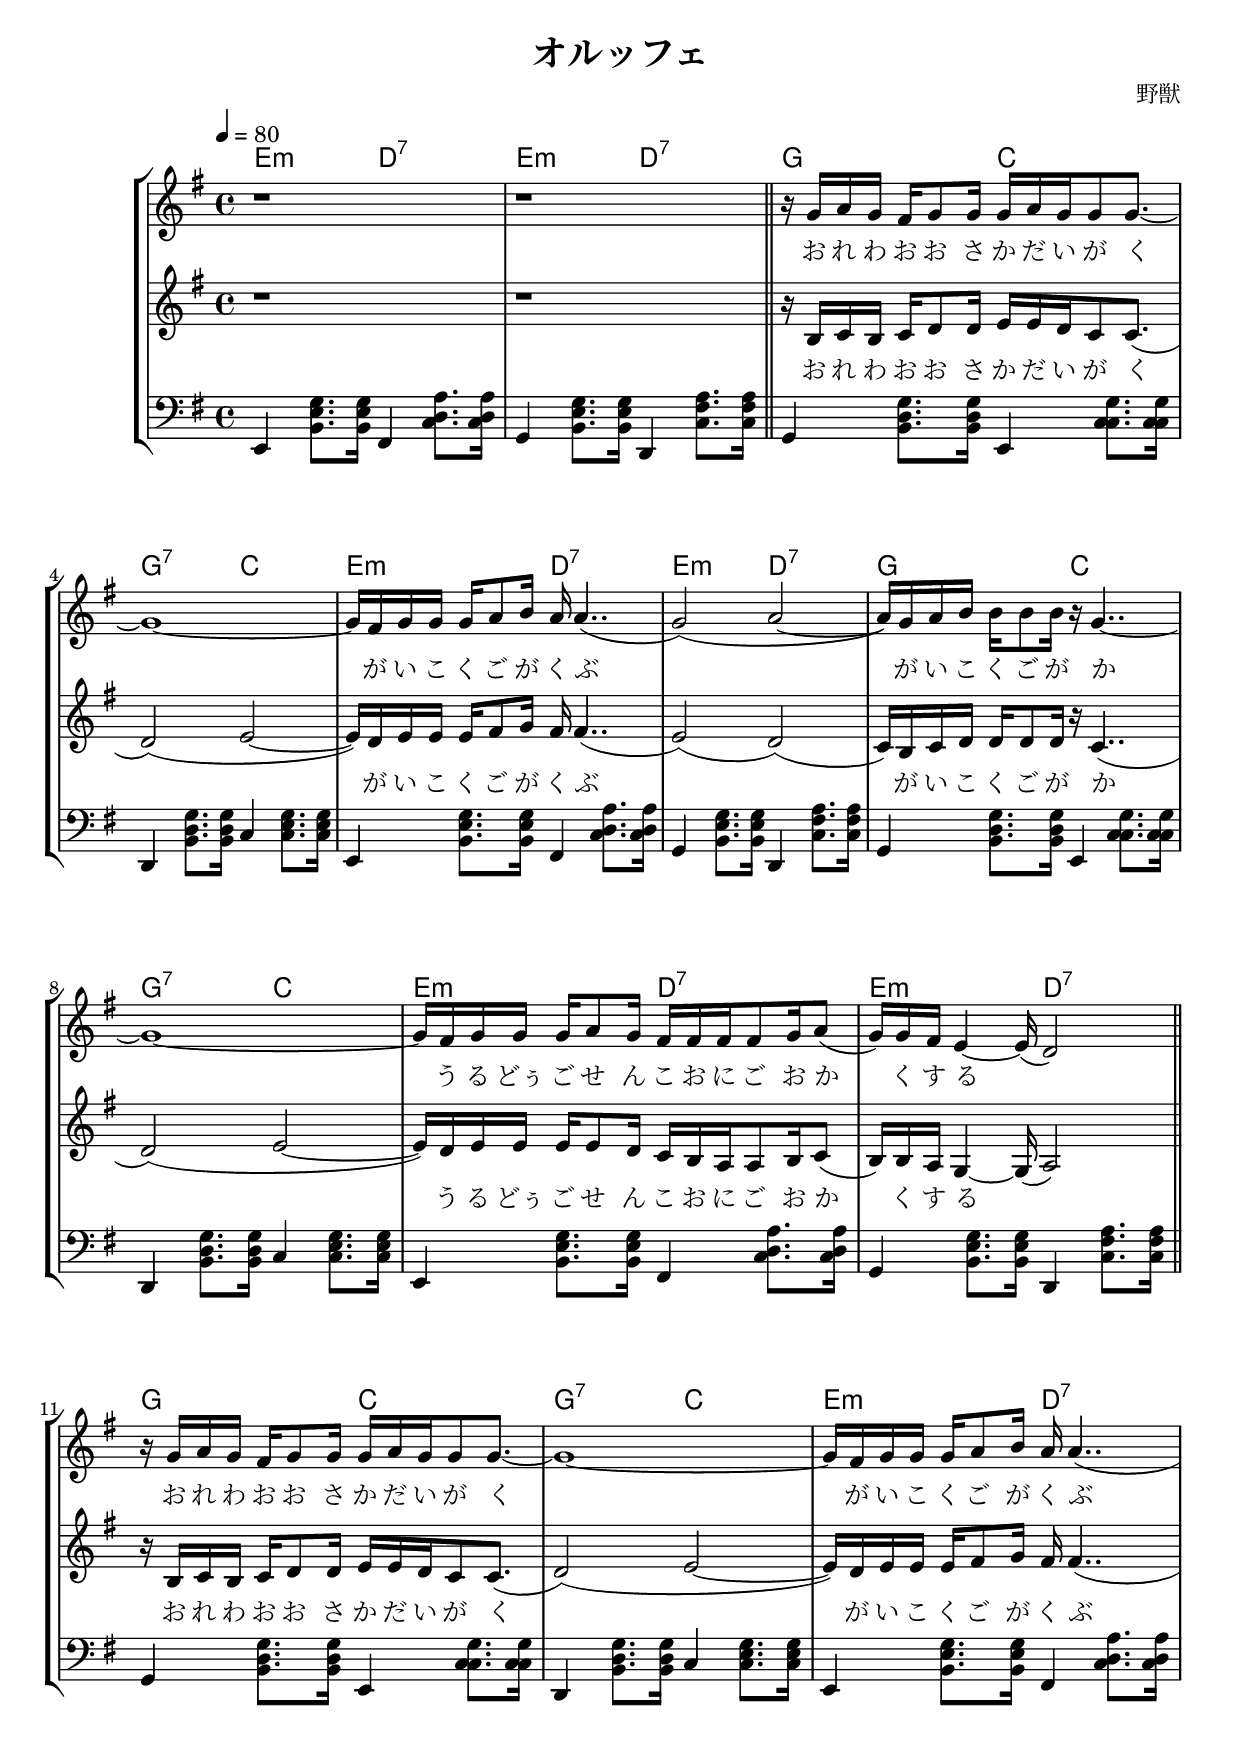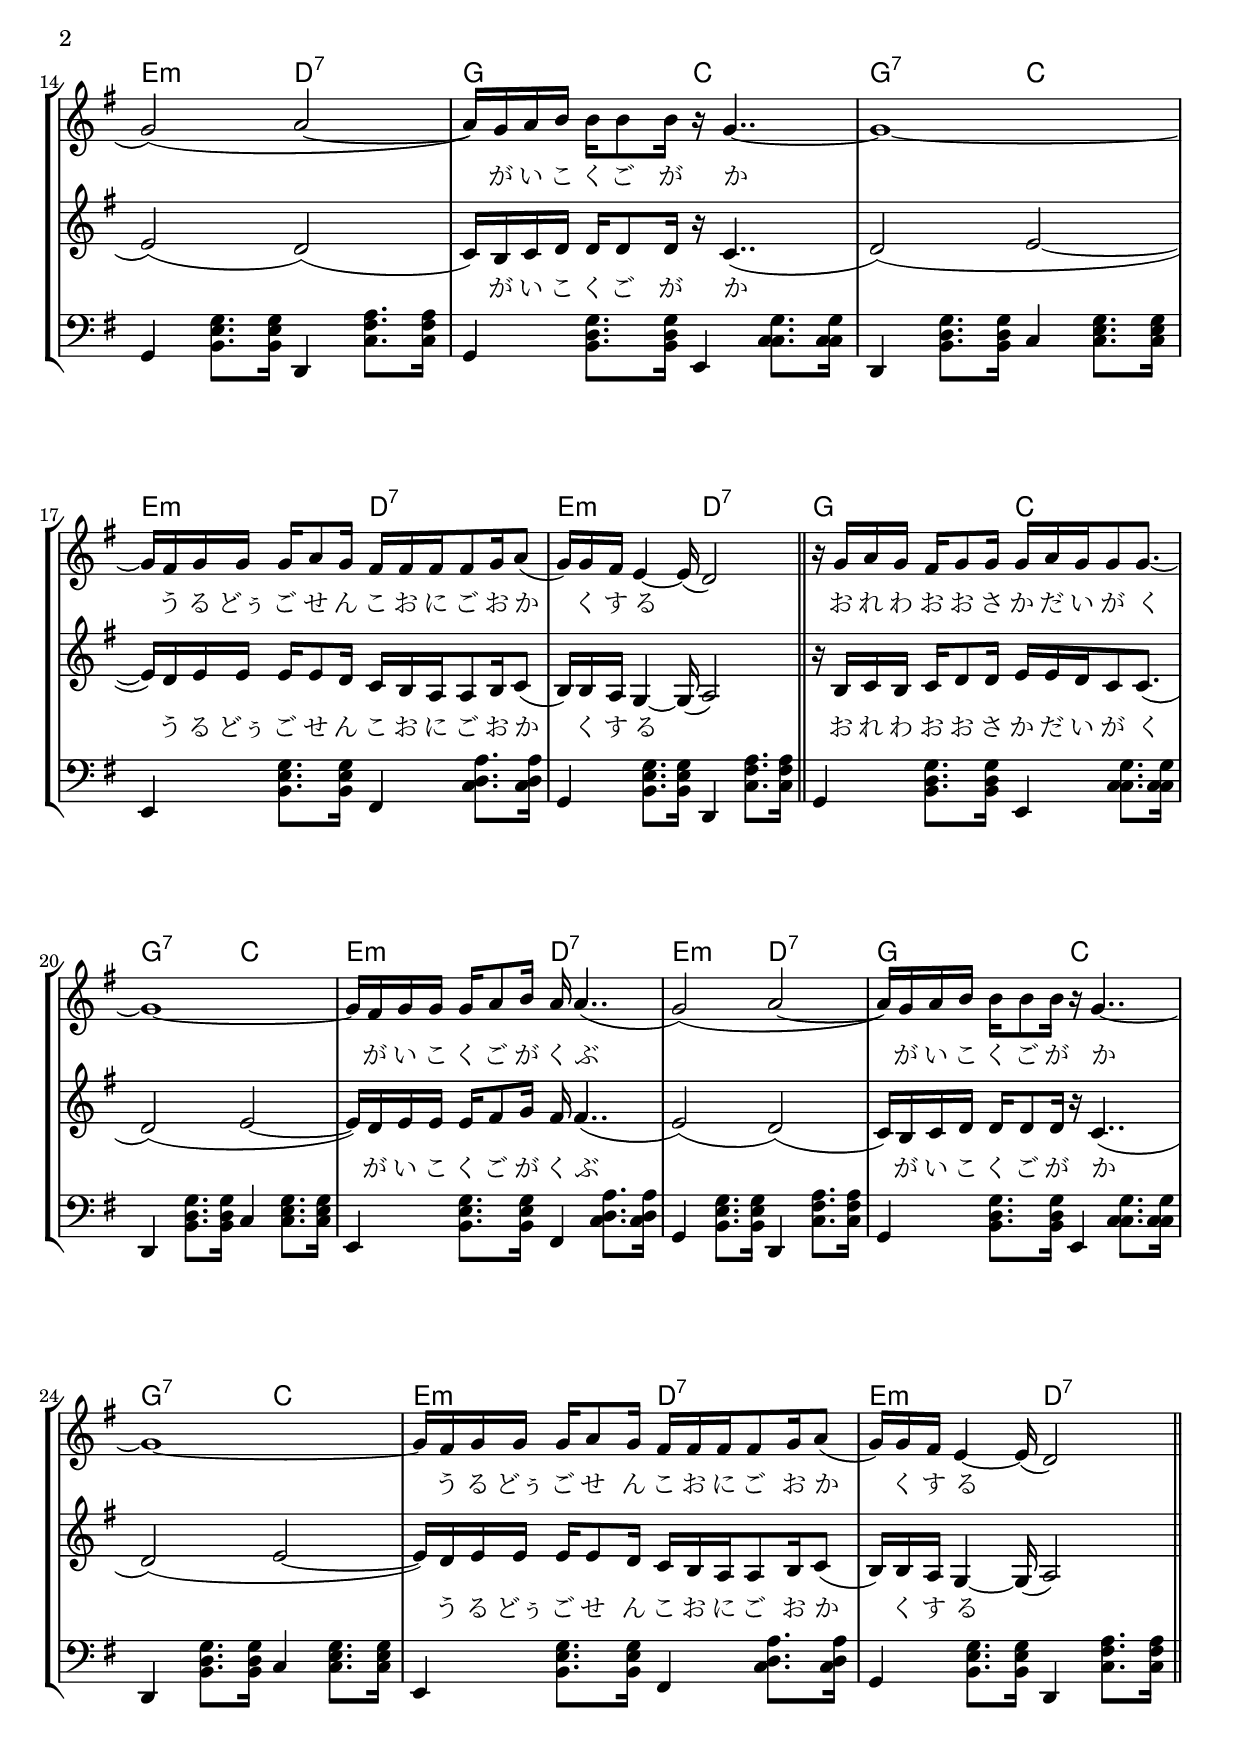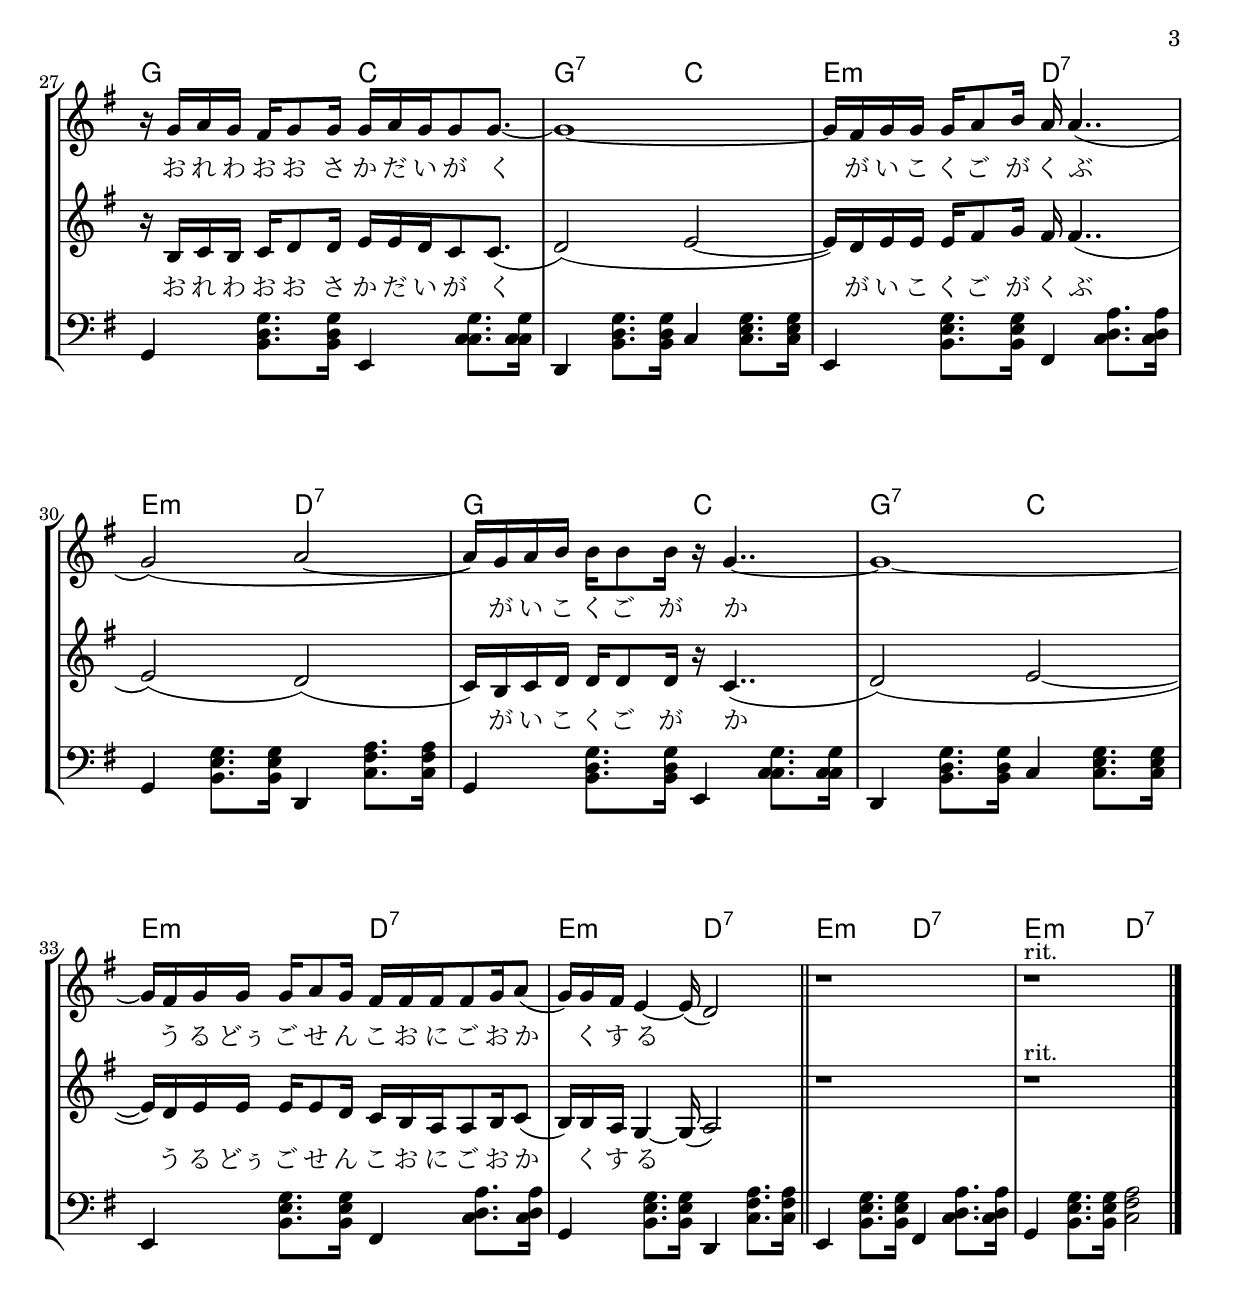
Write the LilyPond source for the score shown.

\version "2.12.1"

\header {
	title = \markup {オルッフェ}
	composer = \markup \center-column {野獣}
}

harmony = \chordmode {
	e2:m d:7 e:m d:7 

	g c g:7 c e:m d:7 e:m d:7 g c g:7 c e:m d:7 e:m d:7 

	g c g:7 c e:m d:7 e:m d:7 g c g:7 c e:m d:7 e:m d:7 

	g c g:7 c e:m d:7 e:m d:7 g c g:7 c e:m d:7 e:m d:7 

	g c g:7 c e:m d:7 e:m d:7 g c g:7 c e:m d:7 e:m d:7 

	e:m d:7 e:m d:7 
}

melody = {
	\key g \major
	\tempo 4 = 80
	r1 | r1   
	\set Staff.midiInstrument = #"fss0.32"
	r16 g'16  a'16  g'16  fis'16  g'8  g'16  g'16  a'16  g'16  g'8  g'8.~ 
	g'1~ 
	g'16  fis'16  g'16  g'16  g'16  a'8  b'16  a'16  a'4.. 
	(g'2)  (a'2~ 
	a'16)  g'16  a'16  b'16  b'16  b'8  b'16  r16  g'4..~ 
	g'1~ 
	g'16  fis'16  g'16  g'16  g'16  a'8  g'16  fis'16  fis'16  fis'16  fis'8  g'16  a'8 
	(g'16)  g'16  fis'16  e'4~e'16  (d'2)
	\set Staff.midiInstrument = #"fss0.32"
	r16 g'16  a'16  g'16  fis'16  g'8  g'16  g'16  a'16  g'16  g'8  g'8.~ 
	g'1~ 
	g'16  fis'16  g'16  g'16  g'16  a'8  b'16  a'16  a'4.. 
	(g'2)  (a'2~ 
	a'16)  g'16  a'16  b'16  b'16  b'8  b'16  r16  g'4..~ 
	g'1~ 
	g'16  fis'16  g'16  g'16  g'16  a'8  g'16  fis'16  fis'16  fis'16  fis'8  g'16  a'8 
	(g'16)  g'16  fis'16  e'4~e'16  (d'2)
	\set Staff.midiInstrument = #"fss0.32"
	r16 g'16  a'16  g'16  fis'16  g'8  g'16  g'16  a'16  g'16  g'8  g'8.~ 
	g'1~ 
	g'16  fis'16  g'16  g'16  g'16  a'8  b'16  a'16  a'4.. 
	(g'2)  (a'2~ 
	a'16)  g'16  a'16  b'16  b'16  b'8  b'16  r16  g'4..~ 
	g'1~ 
	g'16  fis'16  g'16  g'16  g'16  a'8  g'16  fis'16  fis'16  fis'16  fis'8  g'16  a'8 
	(g'16)  g'16  fis'16  e'4~e'16  (d'2)
	\set Staff.midiInstrument = #"fss0.32"
	r16 g'16  a'16  g'16  fis'16  g'8  g'16  g'16  a'16  g'16  g'8  g'8.~ 
	g'1~ 
	g'16  fis'16  g'16  g'16  g'16  a'8  b'16  a'16  a'4.. 
	(g'2)  (a'2~ 
	a'16)  g'16  a'16  b'16  b'16  b'8  b'16  r16  g'4..~ 
	g'1~ 
	g'16  fis'16  g'16  g'16  g'16  a'8  g'16  fis'16  fis'16  fis'16  fis'8  g'16  a'8 
	(g'16)  g'16  fis'16  e'4~e'16  (d'2)
	r1 | r1^"rit." \bar "|."
}

words = \lyricmode {
	
	お  れ  わ  お  お  さ  か  だ  い  が  く  が  い  こ  く  ご  が  く  ぶ  が  い  こ  く  ご  が  か  う  る  どぅ  ご  せ  ん  こ  お  に  ご  お  か  く  す  る  
	お  れ  わ  お  お  さ  か  だ  い  が  く  が  い  こ  く  ご  が  く  ぶ  が  い  こ  く  ご  が  か  う  る  どぅ  ご  せ  ん  こ  お  に  ご  お  か  く  す  る  
	お  れ  わ  お  お  さ  か  だ  い  が  く  が  い  こ  く  ご  が  く  ぶ  が  い  こ  く  ご  が  か  う  る  どぅ  ご  せ  ん  こ  お  に  ご  お  か  く  す  る  
	お  れ  わ  お  お  さ  か  だ  い  が  く  が  い  こ  く  ご  が  く  ぶ  が  い  こ  く  ご  が  か  う  る  どぅ  ご  せ  ん  こ  お  に  ご  お  か  く  す  る  
	
}

secondmelody = {
	\key g \major
	\tempo 4 = 80
	r1 | r1   
	\set Staff.midiInstrument = #"fss0.32"
	r16 b16  c'16  b16  c'16  d'8  d'16  e'16  e'16  d'16  c'8  c'8. 
	(d'2)  (e'2~ 
	e'16)  d'16  e'16  e'16  e'16  fis'8  g'16  fis'16  fis'4.. 
	(e'2)  (d'2) 
	(c'16)  b16  c'16  d'16  d'16  d'8  d'16  r16  c'4.. 
	(d'2)  (e'2~ 
	e'16)  d'16  e'16  e'16  e'16  e'8  d'16  c'16  b16  a16  a8  b16  c'8 
	(b16)  b16  a16  g4~g16  (a2)
	\set Staff.midiInstrument = #"fss0.32"
	r16 b16  c'16  b16  c'16  d'8  d'16  e'16  e'16  d'16  c'8  c'8. 
	(d'2)  (e'2~ 
	e'16)  d'16  e'16  e'16  e'16  fis'8  g'16  fis'16  fis'4.. 
	(e'2)  (d'2) 
	(c'16)  b16  c'16  d'16  d'16  d'8  d'16  r16  c'4.. 
	(d'2)  (e'2~ 
	e'16)  d'16  e'16  e'16  e'16  e'8  d'16  c'16  b16  a16  a8  b16  c'8 
	(b16)  b16  a16  g4~g16  (a2)
	\set Staff.midiInstrument = #"fss0.32"
	r16 b16  c'16  b16  c'16  d'8  d'16  e'16  e'16  d'16  c'8  c'8. 
	(d'2)  (e'2~ 
	e'16)  d'16  e'16  e'16  e'16  fis'8  g'16  fis'16  fis'4.. 
	(e'2)  (d'2) 
	(c'16)  b16  c'16  d'16  d'16  d'8  d'16  r16  c'4.. 
	(d'2)  (e'2~ 
	e'16)  d'16  e'16  e'16  e'16  e'8  d'16  c'16  b16  a16  a8  b16  c'8 
	(b16)  b16  a16  g4~g16  (a2)
	\set Staff.midiInstrument = #"fss0.32"
	r16 b16  c'16  b16  c'16  d'8  d'16  e'16  e'16  d'16  c'8  c'8. 
	(d'2)  (e'2~ 
	e'16)  d'16  e'16  e'16  e'16  fis'8  g'16  fis'16  fis'4.. 
	(e'2)  (d'2) 
	(c'16)  b16  c'16  d'16  d'16  d'8  d'16  r16  c'4.. 
	(d'2)  (e'2~ 
	e'16)  d'16  e'16  e'16  e'16  e'8  d'16  c'16  b16  a16  a8  b16  c'8 
	(b16)  b16  a16  g4~g16  (a2)
	r1 | r1^"rit." \bar "|."
}

secondwords = \lyricmode {
	
	お  れ  わ  お  お  さ  か  だ  い  が  く  が  い  こ  く  ご  が  く  ぶ  が  い  こ  く  ご  が  か  う  る  どぅ  ご  せ  ん  こ  お  に  ご  お  か  く  す  る  
	お  れ  わ  お  お  さ  か  だ  い  が  く  が  い  こ  く  ご  が  く  ぶ  が  い  こ  く  ご  が  か  う  る  どぅ  ご  せ  ん  こ  お  に  ご  お  か  く  す  る  
	お  れ  わ  お  お  さ  か  だ  い  が  く  が  い  こ  く  ご  が  く  ぶ  が  い  こ  く  ご  が  か  う  る  どぅ  ご  せ  ん  こ  お  に  ご  お  か  く  す  る  
	お  れ  わ  お  お  さ  か  だ  い  が  く  が  い  こ  く  ご  が  く  ぶ  が  い  こ  く  ご  が  か  う  る  どぅ  ご  せ  ん  こ  お  に  ご  お  か  く  す  る  
	
}

tempochange = {
	\tempo 4 = 80
	r1 | r1 \bar "||"
	\tempo 4 = 80
	r1 | r1 | r1 | r1 | r1 | r1 | r1 | r1 \bar "||"
	\tempo 4 = 80
	r1 | r1 | r1 | r1 | r1 | r1 | r1 | r1 \bar "||"
	\tempo 4 = 80
	r1 | r1 | r1 | r1 | r1 | r1 | r1 | r1 \bar "||"
	\tempo 4 = 80
	r1 | r1 | r1 | r1 | r1 | r1 | r1 | r1 \bar "||"
	\tempo 4 = 80
	r1 | \tempo 4 = 60 r2 \tempo 4 = 53 r2 \bar "|."
}

mainacc = {
	\clef bass
	\set Staff.midiInstrument = #"FX 5 (brightness)"
	\key g \major
	\tempo 4 = 80
	e,4 <b, e g>8. <b, e g>16
	fis,4 <c d a>8. <c d a>16
	g,4 <b, e g>8. <b, e g>16
	d,4 <c fis a>8. <c fis a>16
	\bar "||"

	\set Staff.midiInstrument = #"FX 5 (brightness)"
	g,4 <b, d g>8. <b, d g>16
	e,4 <c c g>8. <c c g>16
	d,4 <b, d g>8. <b, d g>16
	c4 <c e g>8. <c e g>16
	e,4 <b, e g>8. <b, e g>16
	fis,4 <c d a>8. <c d a>16
	g,4 <b, e g>8. <b, e g>16
	d,4 <c fis a>8. <c fis a>16
	g,4 <b, d g>8. <b, d g>16
	e,4 <c c g>8. <c c g>16
	d,4 <b, d g>8. <b, d g>16
	c4 <c e g>8. <c e g>16
	e,4 <b, e g>8. <b, e g>16
	fis,4 <c d a>8. <c d a>16
	g,4 <b, e g>8. <b, e g>16
	d,4 <c fis a>8. <c fis a>16
	\bar "||"

	\set Staff.midiInstrument = #"FX 5 (brightness)"
	g,4 <b, d g>8. <b, d g>16
	e,4 <c c g>8. <c c g>16
	d,4 <b, d g>8. <b, d g>16
	c4 <c e g>8. <c e g>16
	e,4 <b, e g>8. <b, e g>16
	fis,4 <c d a>8. <c d a>16
	g,4 <b, e g>8. <b, e g>16
	d,4 <c fis a>8. <c fis a>16
	g,4 <b, d g>8. <b, d g>16
	e,4 <c c g>8. <c c g>16
	d,4 <b, d g>8. <b, d g>16
	c4 <c e g>8. <c e g>16
	e,4 <b, e g>8. <b, e g>16
	fis,4 <c d a>8. <c d a>16
	g,4 <b, e g>8. <b, e g>16
	d,4 <c fis a>8. <c fis a>16
	\bar "||"

	\set Staff.midiInstrument = #"FX 5 (brightness)"
	g,4 <b, d g>8. <b, d g>16
	e,4 <c c g>8. <c c g>16
	d,4 <b, d g>8. <b, d g>16
	c4 <c e g>8. <c e g>16
	e,4 <b, e g>8. <b, e g>16
	fis,4 <c d a>8. <c d a>16
	g,4 <b, e g>8. <b, e g>16
	d,4 <c fis a>8. <c fis a>16
	g,4 <b, d g>8. <b, d g>16
	e,4 <c c g>8. <c c g>16
	d,4 <b, d g>8. <b, d g>16
	c4 <c e g>8. <c e g>16
	e,4 <b, e g>8. <b, e g>16
	fis,4 <c d a>8. <c d a>16
	g,4 <b, e g>8. <b, e g>16
	d,4 <c fis a>8. <c fis a>16
	\bar "||"

	\set Staff.midiInstrument = #"FX 5 (brightness)"
	g,4 <b, d g>8. <b, d g>16
	e,4 <c c g>8. <c c g>16
	d,4 <b, d g>8. <b, d g>16
	c4 <c e g>8. <c e g>16
	e,4 <b, e g>8. <b, e g>16
	fis,4 <c d a>8. <c d a>16
	g,4 <b, e g>8. <b, e g>16
	d,4 <c fis a>8. <c fis a>16
	g,4 <b, d g>8. <b, d g>16
	e,4 <c c g>8. <c c g>16
	d,4 <b, d g>8. <b, d g>16
	c4 <c e g>8. <c e g>16
	e,4 <b, e g>8. <b, e g>16
	fis,4 <c d a>8. <c d a>16
	g,4 <b, e g>8. <b, e g>16
	d,4 <c fis a>8. <c fis a>16
	\bar "||"

	\set Staff.midiInstrument = #"FX 5 (brightness)"
	e,4 <b, e g>8. <b, e g>16
	fis,4 <c d a>8. <c d a>16
	g,4 <b, e g>8. <b, e g>16
	<c fis a>2
	\bar "|."
}

subacc = {
	\clef bass
	\set Staff.midiInstrument = #"Soprano Sax"
	\key g \major
	\tempo 4 = 80
	e,8 <b, e g>16 e,16   b,16 e16 <b, e g>16 e16
	fis,8 <c d a>16 fis,16   c16 d16 <c d a>16 d16
	g,8 <b, e g>16 g,16   b,16 e16 <b, e g>16 e16
	d,8 <c fis a>16 d,16   c16 fis16 <c fis a>16 fis16
	\bar "||"

	\set Staff.midiInstrument = #"Soprano Sax"
	g,8 <b, d g>16 g,16   b,16 d16 <b, d g>16 d16
	e,8 <c c g>16 e,16   c16 c16 <c c g>16 c16
	d,8 <b, d g>16 d,16   b,16 d16 <b, d g>16 d16
	c8 <c e g>16 c16   c16 e16 <c e g>16 e16
	e,8 <b, e g>16 e,16   b,16 e16 <b, e g>16 e16
	fis,8 <c d a>16 fis,16   c16 d16 <c d a>16 d16
	g,8 <b, e g>16 g,16   b,16 e16 <b, e g>16 e16
	d,8 <c fis a>16 d,16   c16 fis16 <c fis a>16 fis16
	g,8 <b, d g>16 g,16   b,16 d16 <b, d g>16 d16
	e,8 <c c g>16 e,16   c16 c16 <c c g>16 c16
	d,8 <b, d g>16 d,16   b,16 d16 <b, d g>16 d16
	c8 <c e g>16 c16   c16 e16 <c e g>16 e16
	e,8 <b, e g>16 e,16   b,16 e16 <b, e g>16 e16
	fis,8 <c d a>16 fis,16   c16 d16 <c d a>16 d16
	g,8 <b, e g>16 g,16   b,16 e16 <b, e g>16 e16
	d,8 <c fis a>16 d,16   c16 fis16 <c fis a>16 fis16
	\bar "||"

	\set Staff.midiInstrument = #"Soprano Sax"
	g,8 <b, d g>16 g,16   b,16 d16 <b, d g>16 d16
	e,8 <c c g>16 e,16   c16 c16 <c c g>16 c16
	d,8 <b, d g>16 d,16   b,16 d16 <b, d g>16 d16
	c8 <c e g>16 c16   c16 e16 <c e g>16 e16
	e,8 <b, e g>16 e,16   b,16 e16 <b, e g>16 e16
	fis,8 <c d a>16 fis,16   c16 d16 <c d a>16 d16
	g,8 <b, e g>16 g,16   b,16 e16 <b, e g>16 e16
	d,8 <c fis a>16 d,16   c16 fis16 <c fis a>16 fis16
	g,8 <b, d g>16 g,16   b,16 d16 <b, d g>16 d16
	e,8 <c c g>16 e,16   c16 c16 <c c g>16 c16
	d,8 <b, d g>16 d,16   b,16 d16 <b, d g>16 d16
	c8 <c e g>16 c16   c16 e16 <c e g>16 e16
	e,8 <b, e g>16 e,16   b,16 e16 <b, e g>16 e16
	fis,8 <c d a>16 fis,16   c16 d16 <c d a>16 d16
	g,8 <b, e g>16 g,16   b,16 e16 <b, e g>16 e16
	d,8 <c fis a>16 d,16   c16 fis16 <c fis a>16 fis16
	\bar "||"

	\set Staff.midiInstrument = #"Soprano Sax"
	g,8 <b, d g>16 g,16   b,16 d16 <b, d g>16 d16
	e,8 <c c g>16 e,16   c16 c16 <c c g>16 c16
	d,8 <b, d g>16 d,16   b,16 d16 <b, d g>16 d16
	c8 <c e g>16 c16   c16 e16 <c e g>16 e16
	e,8 <b, e g>16 e,16   b,16 e16 <b, e g>16 e16
	fis,8 <c d a>16 fis,16   c16 d16 <c d a>16 d16
	g,8 <b, e g>16 g,16   b,16 e16 <b, e g>16 e16
	d,8 <c fis a>16 d,16   c16 fis16 <c fis a>16 fis16
	g,8 <b, d g>16 g,16   b,16 d16 <b, d g>16 d16
	e,8 <c c g>16 e,16   c16 c16 <c c g>16 c16
	d,8 <b, d g>16 d,16   b,16 d16 <b, d g>16 d16
	c8 <c e g>16 c16   c16 e16 <c e g>16 e16
	e,8 <b, e g>16 e,16   b,16 e16 <b, e g>16 e16
	fis,8 <c d a>16 fis,16   c16 d16 <c d a>16 d16
	g,8 <b, e g>16 g,16   b,16 e16 <b, e g>16 e16
	d,8 <c fis a>16 d,16   c16 fis16 <c fis a>16 fis16
	\bar "||"

	\set Staff.midiInstrument = #"Soprano Sax"
	g,8 <b, d g>16 g,16   b,16 d16 <b, d g>16 d16
	e,8 <c c g>16 e,16   c16 c16 <c c g>16 c16
	d,8 <b, d g>16 d,16   b,16 d16 <b, d g>16 d16
	c8 <c e g>16 c16   c16 e16 <c e g>16 e16
	e,8 <b, e g>16 e,16   b,16 e16 <b, e g>16 e16
	fis,8 <c d a>16 fis,16   c16 d16 <c d a>16 d16
	g,8 <b, e g>16 g,16   b,16 e16 <b, e g>16 e16
	d,8 <c fis a>16 d,16   c16 fis16 <c fis a>16 fis16
	g,8 <b, d g>16 g,16   b,16 d16 <b, d g>16 d16
	e,8 <c c g>16 e,16   c16 c16 <c c g>16 c16
	d,8 <b, d g>16 d,16   b,16 d16 <b, d g>16 d16
	c8 <c e g>16 c16   c16 e16 <c e g>16 e16
	e,8 <b, e g>16 e,16   b,16 e16 <b, e g>16 e16
	fis,8 <c d a>16 fis,16   c16 d16 <c d a>16 d16
	g,8 <b, e g>16 g,16   b,16 e16 <b, e g>16 e16
	d,8 <c fis a>16 d,16   c16 fis16 <c fis a>16 fis16
	\bar "||"

	\set Staff.midiInstrument = #"Soprano Sax"
	e,8 <b, e g>16 e,16   b,16 e16 <b, e g>16 e16
	fis,8 <c d a>16 fis,16   c16 d16 <c d a>16 d16
	g,8 <b, e g>16 g,16   b,16 e16 <b, e g>16 e16
	d,8 <c fis a>16 d,16 <d, c fis a>4
	\bar "|."
}

percA = {
	\drummode {
	r4 hh4 hh4 hh4  |hh4 hh4 hh4 hh4  \bar "||"
	r4 hh4 hh4 hh4  |hh4 hh4 hh4 hh4  |hh4 hh4 hh4 hh4  |hh4 hh4 hh4 hh4  |r4 hh4 hh4 hh4  |hh4 hh4 hh4 hh4  |hh4 hh4 hh4 hh4  |hh4 hh4 hh4 hh4  \bar "||"
	r4 hh4 hh4 hh4  |hh4 hh4 hh4 hh4  |hh4 hh4 hh4 hh4  |hh4 hh4 hh4 hh4  |r4 hh4 hh4 hh4  |hh4 hh4 hh4 hh4  |hh4 hh4 hh4 hh4  |hh4 hh4 hh4 hh4  \bar "||"
	r4 hh4 hh4 hh4  |hh4 hh4 hh4 hh4  |hh4 hh4 hh4 hh4  |hh4 hh4 hh4 hh4  |r4 hh4 hh4 hh4  |hh4 hh4 hh4 hh4  |hh4 hh4 hh4 hh4  |hh4 hh4 hh4 hh4  \bar "||"
	r4 hh4 hh4 hh4  |hh4 hh4 hh4 hh4  |hh4 hh4 hh4 hh4  |hh4 hh4 hh4 hh4  |r4 hh4 hh4 hh4  |hh4 hh4 hh4 hh4  |hh4 hh4 hh4 hh4  |hh4 hh4 hh4 hh4  \bar "||"
	r4 hh4 hh4 hh4  |hh4 hh4 hh4 hh4  \bar "|."
	}
}

percB = {
	\drummode {
	r8 hhp4 hhp4 hhp4 hhp8  |r8 hhp4 hhp2 r8  \bar "||"
	r8 hhp4 hhp4 hhp4 hhp8  |r8 hhp4 hhp4 hhp4 hhp8  |r8 hhp4 hhp4 hhp4 hhp8  |r8 hhp4 hhp4 hhp4 hhp8  |r8 hhp4 hhp4 hhp4 hhp8  |r8 hhp4 hhp4 hhp4 hhp8  |r8 hhp4 hhp4 hhp4 hhp8  |r8 hhp4 hhp2 r8  \bar "||"
	r8 hhp4 hhp4 hhp4 hhp8  |r8 hhp4 hhp4 hhp4 hhp8  |r8 hhp4 hhp4 hhp4 hhp8  |r8 hhp4 hhp4 hhp4 hhp8  |r8 hhp4 hhp4 hhp4 hhp8  |r8 hhp4 hhp4 hhp4 hhp8  |r8 hhp4 hhp4 hhp4 hhp8  |r8 hhp4 hhp2 r8  \bar "||"
	r8 hhp4 hhp4 hhp4 hhp8  |r8 hhp4 hhp4 hhp4 hhp8  |r8 hhp4 hhp4 hhp4 hhp8  |r8 hhp4 hhp4 hhp4 hhp8  |r8 hhp4 hhp4 hhp4 hhp8  |r8 hhp4 hhp4 hhp4 hhp8  |r8 hhp4 hhp4 hhp4 hhp8  |r8 hhp4 hhp2 r8  \bar "||"
	r8 hhp4 hhp4 hhp4 hhp8  |r8 hhp4 hhp4 hhp4 hhp8  |r8 hhp4 hhp4 hhp4 hhp8  |r8 hhp4 hhp4 hhp4 hhp8  |r8 hhp4 hhp4 hhp4 hhp8  |r8 hhp4 hhp4 hhp4 hhp8  |r8 hhp4 hhp4 hhp4 hhp8  |r8 hhp4 hhp2 r8  \bar "||"
	r8 hhp4 hhp4 hhp4 hhp8  |r8 hhp4 hhp2 r8  \bar "|."
	}
}

percC = {
	\drummode {
	r4 sn2 sn4  |r4 sn4 r16 sn16 sn8. sn16 sn16 sn16  \bar "||"
	r4 sn2 sn4  |r4 sn2 sn8. sn16  |r4 sn2 sn4  |r4 sn2 sn8. sn16  |r4 sn2 sn4  |r4 sn2 sn8. sn16  |r4 sn2 sn4  |r4 sn4 r16 sn16 sn8. sn16 sn16 sn16  \bar "||"
	r4 sn2 sn4  |r4 sn2 sn8. sn16  |r4 sn2 sn4  |r4 sn2 sn8. sn16  |r4 sn2 sn4  |r4 sn2 sn8. sn16  |r4 sn2 sn4  |r4 sn4 r16 sn16 sn8. sn16 sn16 sn16  \bar "||"
	r4 sn2 sn4  |r4 sn2 sn8. sn16  |r4 sn2 sn4  |r4 sn2 sn8. sn16  |r4 sn2 sn4  |r4 sn2 sn8. sn16  |r4 sn2 sn4  |r4 sn4 r16 sn16 sn8. sn16 sn16 sn16  \bar "||"
	r4 sn2 sn4  |r4 sn2 sn8. sn16  |r4 sn2 sn4  |r4 sn2 sn8. sn16  |r4 sn2 sn4  |r4 sn2 sn8. sn16  |r4 sn2 sn4  |r4 sn4 r16 sn16 sn8. sn16 sn16 sn16  \bar "||"
	r4 sn2 sn4  |r4 sn4 r16 sn16 sn8. sn16 sn16 sn16  \bar "|."
	}
}

percD = {
	\drummode {
	bd2 bd8 bd16 bd4 r16  |bd4. bd8 bd4 bd4  \bar "||"
	bd2 bd8 bd16 bd4 r16  |bd2 bd8 bd16 bd4 r16  |bd2 bd8 bd16 bd4 r16  |bd2 bd8 bd16 bd4 r16  |bd2 bd8 bd16 bd4 r16  |bd2 bd8 bd16 bd4 r16  |bd2 bd8 bd16 bd4 r16  |bd4. bd8 bd4 bd4  \bar "||"
	bd2 bd8 bd16 bd4 r16  |bd2 bd8 bd16 bd4 r16  |bd2 bd8 bd16 bd4 r16  |bd2 bd8 bd16 bd4 r16  |bd2 bd8 bd16 bd4 r16  |bd2 bd8 bd16 bd4 r16  |bd2 bd8 bd16 bd4 r16  |bd4. bd8 bd4 bd4  \bar "||"
	bd2 bd8 bd16 bd4 r16  |bd2 bd8 bd16 bd4 r16  |bd2 bd8 bd16 bd4 r16  |bd2 bd8 bd16 bd4 r16  |bd2 bd8 bd16 bd4 r16  |bd2 bd8 bd16 bd4 r16  |bd2 bd8 bd16 bd4 r16  |bd4. bd8 bd4 bd4  \bar "||"
	bd2 bd8 bd16 bd4 r16  |bd2 bd8 bd16 bd4 r16  |bd2 bd8 bd16 bd4 r16  |bd2 bd8 bd16 bd4 r16  |bd2 bd8 bd16 bd4 r16  |bd2 bd8 bd16 bd4 r16  |bd2 bd8 bd16 bd4 r16  |bd4. bd8 bd4 bd4  \bar "||"
	bd2 bd8 bd16 bd4 r16  |bd4. bd8 bd4 bd4  \bar "|."
	}
}

percE = {
	\drummode {
	cymc1  |r1 \bar "||"
	cymc1  |r1 |r1 |r1 |cymc1  |r1 |r1 |r1 \bar "||"
	cymc1  |r1 |r1 |r1 |cymc1  |r1 |r1 |r1 \bar "||"
	cymc1  |r1 |r1 |r1 |cymc1  |r1 |r1 |r1 \bar "||"
	cymc1  |r1 |r1 |r1 |cymc1  |r1 |r1 |r1 \bar "||"
	cymc1  |r1 \bar "|."
	}
}

\score {
	<<
		\new StaffGroup <<
			\new ChordNames {\harmony}
			\new Voice = "melody" {\melody}
			\new Lyrics \lyricsto "melody" \words
			\new Voice = "secondmelody" {\secondmelody}
			\new Lyrics \lyricsto "secondmelody" \secondwords
			\new Staff = "mainacc" {\mainacc}
		>>
	>>
	\layout { }
}
